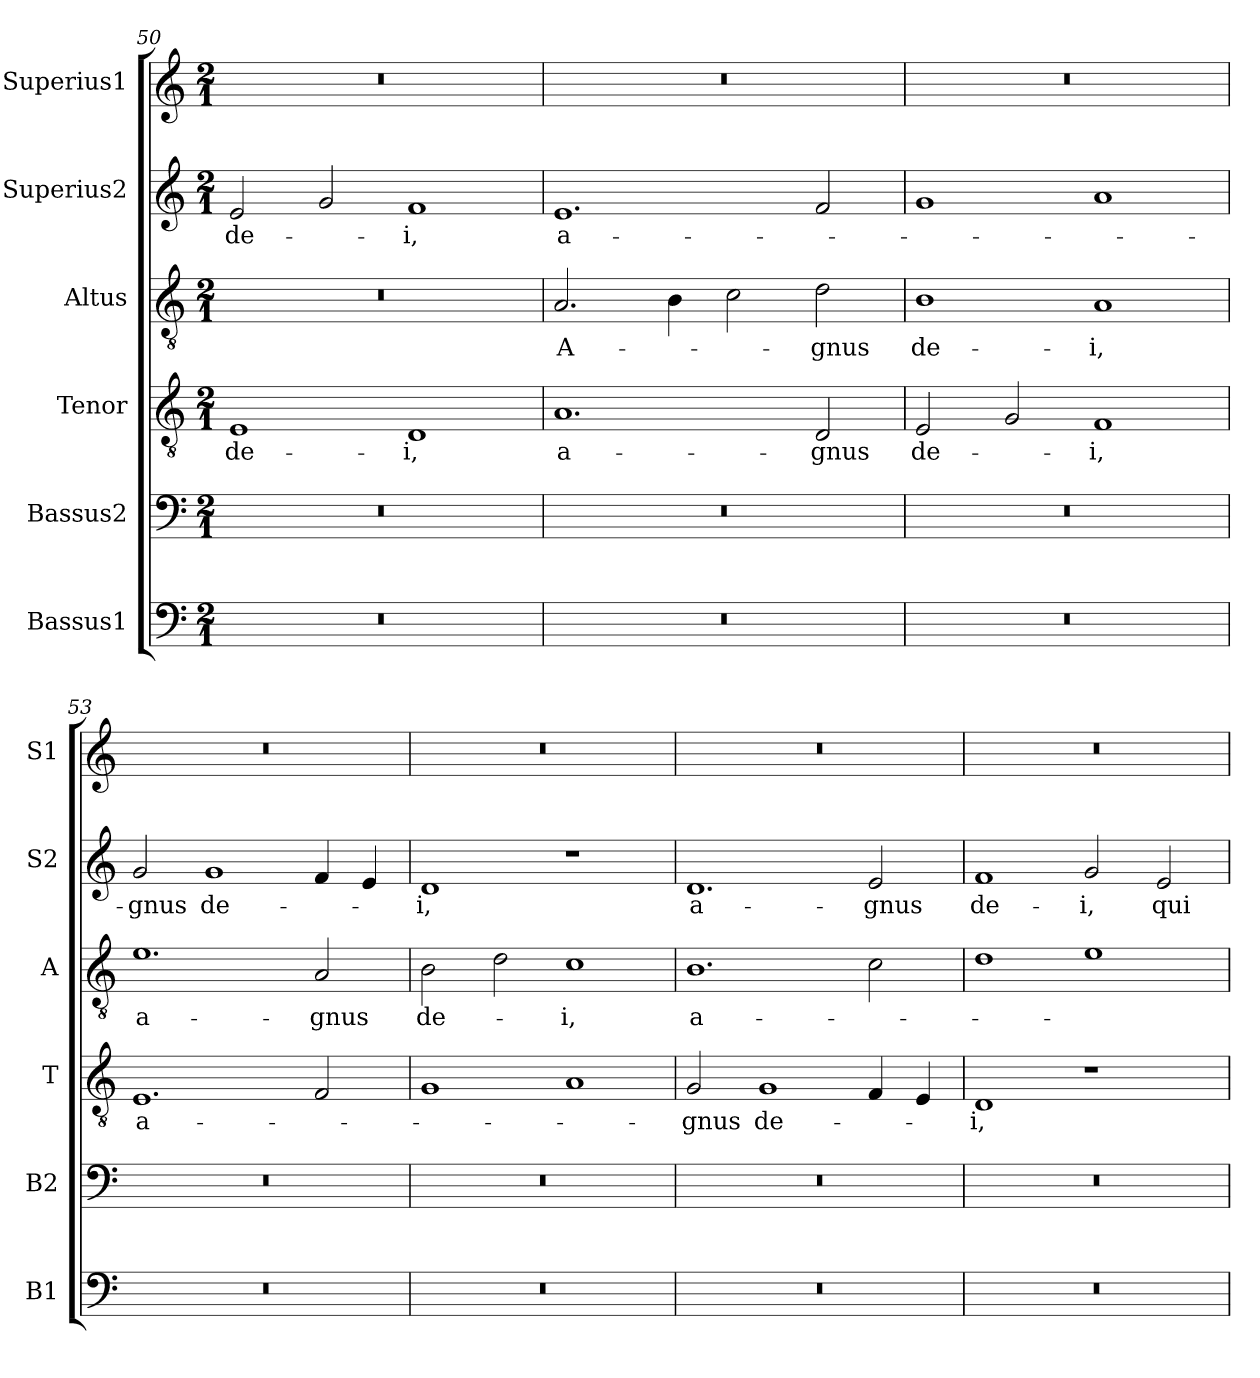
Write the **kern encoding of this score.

**kern	**kern	**kern	**text	**kern	**text	**kern	**text	**kern
*part6	*part5	*part4	*part4	*part3	*part3	*part2	*part2	*part1
*staff6	*staff5	*staff4	*staff4	*staff3	*staff3	*staff2	*staff2	*staff1
*I"Bassus1	*I"Bassus2	*I"Tenor	*	*I"Altus	*	*I"Superius2	*	*I"Superius1
*I'B1	*I'B2	*I'T	*	*I'A	*	*I'S2	*	*I'S1
*clefF4	*clefF4	*clefGv2	*	*clefGv2	*	*clefG2	*	*clefG2
*k[]	*k[]	*k[]	*	*k[]	*	*k[]	*	*k[]
*M2/1	*M2/1	*M2/1	*	*M2/1	*	*M2/1	*	*M2/1
=50	=50	=50	=50	=50	=50	=50	=50	=50
0r	0r	1E	de-	0r	.	2e/	de-	0r
.	.	.	.	.	.	2g/	.	.
.	.	1D	-i,	.	.	1f	-i,	.
=51	=51	=51	=51	=51	=51	=51	=51	=51
0r	0r	1.A	a-	2.A/	A-	1.e	a-	0r
.	.	.	.	4B\	.	.	.	.
.	.	.	.	2c\	.	.	.	.
.	.	2D/	-gnus	2d\	-gnus	2f/	.	.
=52	=52	=52	=52	=52	=52	=52	=52	=52
0r	0r	2E/	de-	1B	de-	1g	.	0r
.	.	2G/	.	.	.	.	.	.
.	.	1F	-i,	1A	-i,	1a	.	.
=53	=53	=53	=53	=53	=53	=53	=53	=53
0r	0r	1.E	a-	1.e	a-	2g/	-gnus	0r
.	.	.	.	.	.	1g	de-	.
.	.	2F/	.	2A/	-gnus	4f/	.	.
.	.	.	.	.	.	4e/	.	.
=54	=54	=54	=54	=54	=54	=54	=54	=54
0r	0r	1G	.	2B\	de-	1d	-i,	0r
.	.	.	.	2d\	.	.	.	.
.	.	1A	.	1c	-i,	1r	.	.
=55	=55	=55	=55	=55	=55	=55	=55	=55
0r	0r	2G/	-gnus	1.B	a-	1.d	a-	0r
.	.	1G	de-	.	.	.	.	.
.	.	4F/	.	2c\	.	2e/	-gnus	.
.	.	4E/	.	.	.	.	.	.
=56	=56	=56	=56	=56	=56	=56	=56	=56
0r	0r	1D	-i,	1d	.	1f	de-	0r
.	.	1r	.	1e	.	2g/	-i,	.
.	.	.	.	.	.	2e/	qui	.
=	=	=	=	=	=	=	=	=
*-	*-	*-	*-	*-	*-	*-	*-	*-
